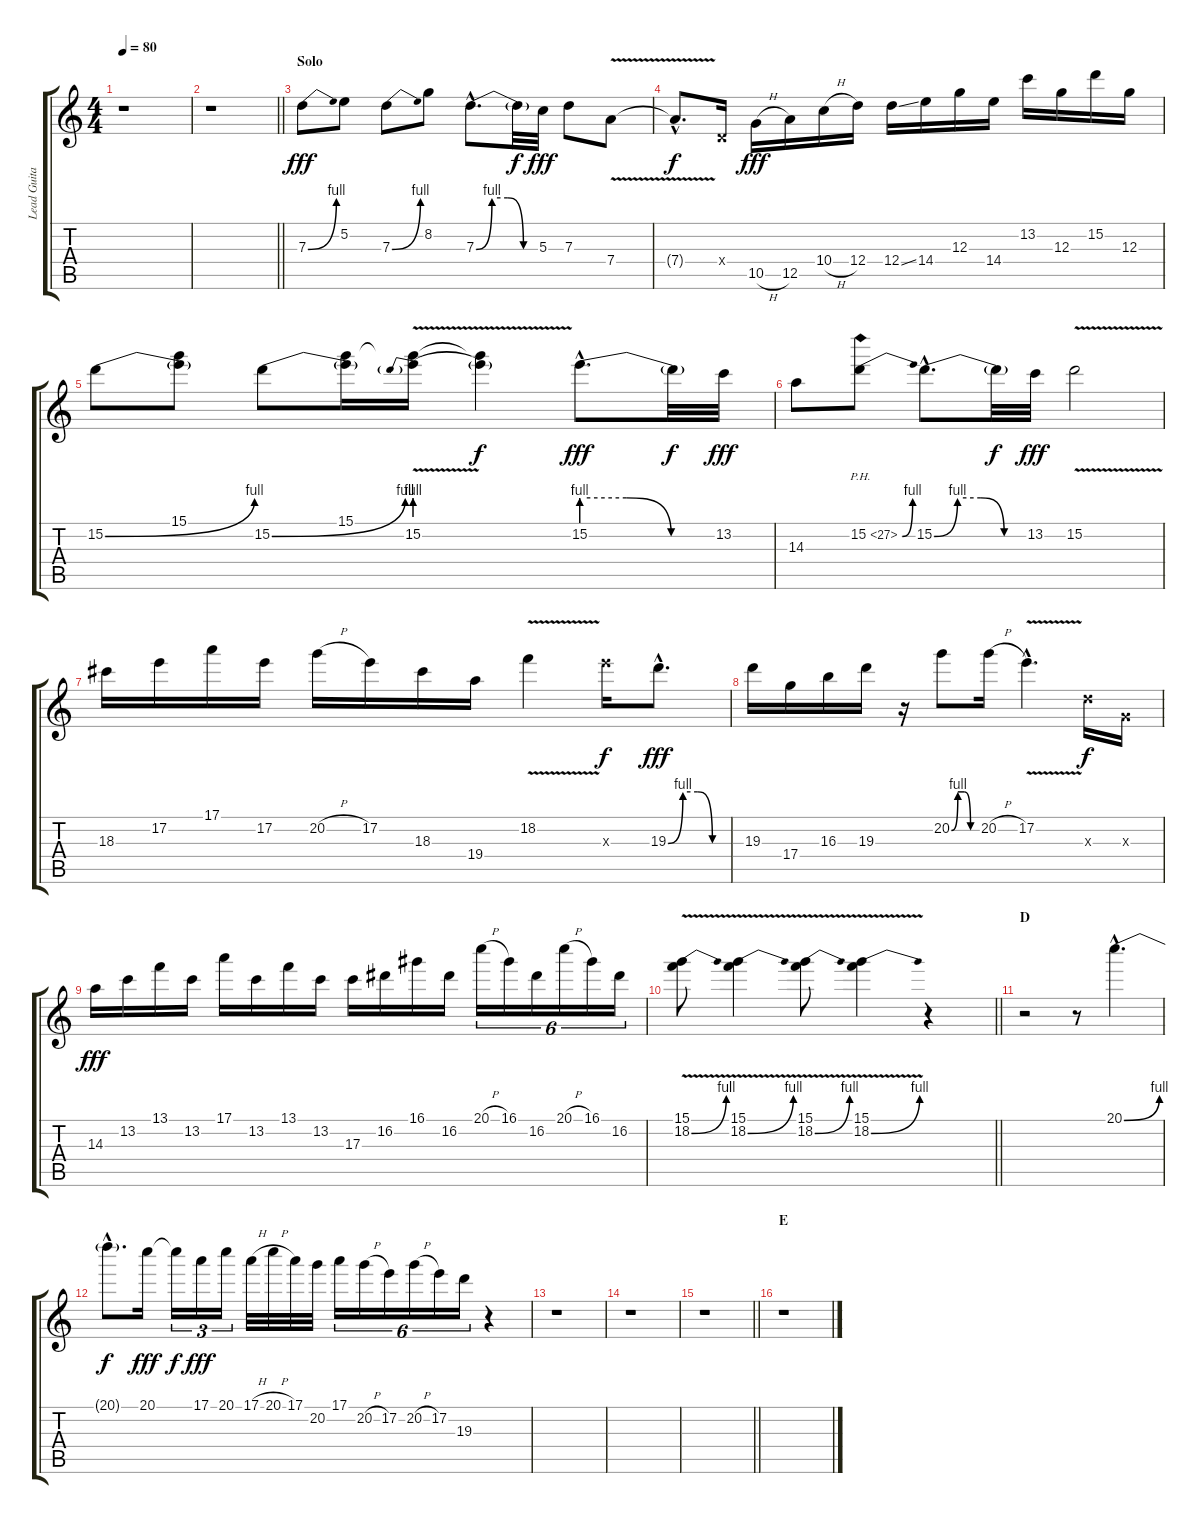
\track ("Lead Guitar" "Lead Guita") {instrument distortionguitar}
\staff {score tabs}
\tuning (E4 B3 G3 D3 A2 E2) {hide}
\ts (4 4)
\tempo 80
\clef g2
\ks c
r.1{dy fff} |
\barLineRight lightlight
r.1 |
\section ("" "Solo")
7.3{be (bend 0 0 60 4)}.8 5.2.8 7.3{be (bend 0 0 60 4)}.8 8.2.8 7.3{be (custom 0 0 15 4 30 4 45 0 60 0) hac}.8{d} 7.3{t}.32{dy f} 5.3.32{dy fff} 7.3.8 7.4{v}.8 |
7.4{hac t}.8{d dy f} 0.4{x}.16 10.5{h}.16{dy fff} 12.5.16 10.4{h}.16 12.4.16 12.4{ss}.16 14.4.16 12.3.16 14.4.16 13.2.16 12.3.16 15.2.16 12.3.16 |
15.2{be (bend 0 0 60 4)}.8 (15.1 15.2{t}).8 15.2{be (bend 0 0 60 4)}.8 (15.1 15.2{t}).16 (15.1{t} 15.2{be (prebend 0 4 60 4) v}).16 (15.1{t} 15.2{t}).4{dy f} 15.2{be (custom 0 4 20 4 40 0 60 0) hac}.8{d dy fff} 15.2{t}.32{dy f} 13.2.32{dy fff} |
14.3.8 15.2{be (bend 0 0 60 4) ph 12}.8 15.2{be (custom 0 0 15 4 30 4 45 0 60 0) hac}.8{d} 15.2{t}.32{dy f} 13.2.32{dy fff} 15.2{v}.2 |
18.3.16 17.2.16 17.1.16 17.2.16 20.2{h}.16 17.2.16 18.3.16 19.4.16 18.2{v}.4 21.3{x}.16{dy f} 19.3{be (custom 0 0 15 4 30 4 45 0 60 0) hac}.8{d dy fff} |
19.3.16 17.4.16 16.3.16 19.3.16 r.16 20.2{be (custom 0 0 15 4 30 4 45 0 60 0)}.8 20.2{h}.16 17.2{v hac}.4{d} 7.3{x}.16{dy f} 0.3{x}.16 |
14.3.16{dy fff} 13.2.16 13.1.16 13.2.16 17.1.16 13.2.16 13.1.16 13.2.16 17.3.16 16.2.16 16.1.16 16.2.16 20.1{h}.16{tu (6 4)} 16.1.16{tu (6 4)} 16.2.16{tu (6 4)} 20.1{h}.16{tu (6 4)} 16.1.16{tu (6 4)} 16.2.16{tu (6 4)} |
\barLineRight lightlight
(15.1 18.2{be (bend 0 0 60 4) v}).8 (15.1 18.2{be (bend 0 0 60 4) v}).4 (15.1 18.2{be (bend 0 0 60 4) v}).8 (15.1 18.2{be (bend 0 0 60 4) v}).4 r.4 |
\section ("" "D")
r.2 r.8 20.1{be (bend 0 0 60 4) hac}.4{d} |
20.1{hac t}.8{d dy f} 20.1.16{dy fff} 20.1{t}.16{tu (3 2) dy f} 17.1.16{tu (3 2) dy fff} 20.1.16{tu (3 2)} 17.1{h}.32 20.1{h}.32 17.1.32 20.2.32 17.1.16{tu (6 4)} 20.2{h}.16{tu (6 4)} 17.2.16{tu (6 4)} 20.2{h}.16{tu (6 4)} 17.2.16{tu (6 4)} 19.3.16{tu (6 4)} r.4 |
r.1 |
r.1 |
\barLineRight lightlight
r.1 |
\section ("" "E")
r.1
